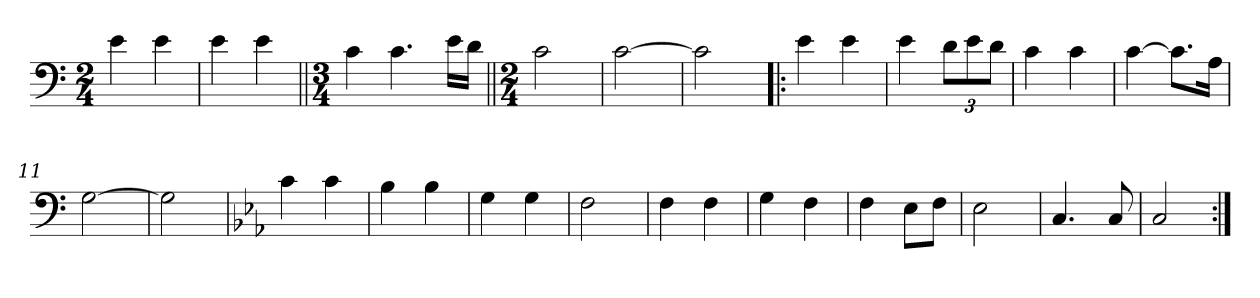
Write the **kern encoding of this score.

**kern
*part1
*staff1
*clefF4
*k[]
*M2/4
=1
4e\
4e\
=2
4e\
4e\
=3||
*M3/4
4c\
4.c\
16e\LL
16d\JJ
=4||
*M2/4
2c\
=5
[2c\
=6
2c\]
=7!|:
4e\
4e\
=8
4e\
12d\L
12e\
12d\J
=9
4c\
4c\
=10
[4c\
8.c\L]
16A\Jk
=11
[2G\
=12
2G\]
=13
*k[b-e-a-]
4c\
4c\
=14
4B-\
4B-\
=15
4G\
4G\
=16
2F\
=17
4F\
4F\
=18
4G\
4F\
=19
4F\
8E-\L
8F\J
=20
2E-\
=21
4.C/
8C/
=22
2C/
=:|!
*-
